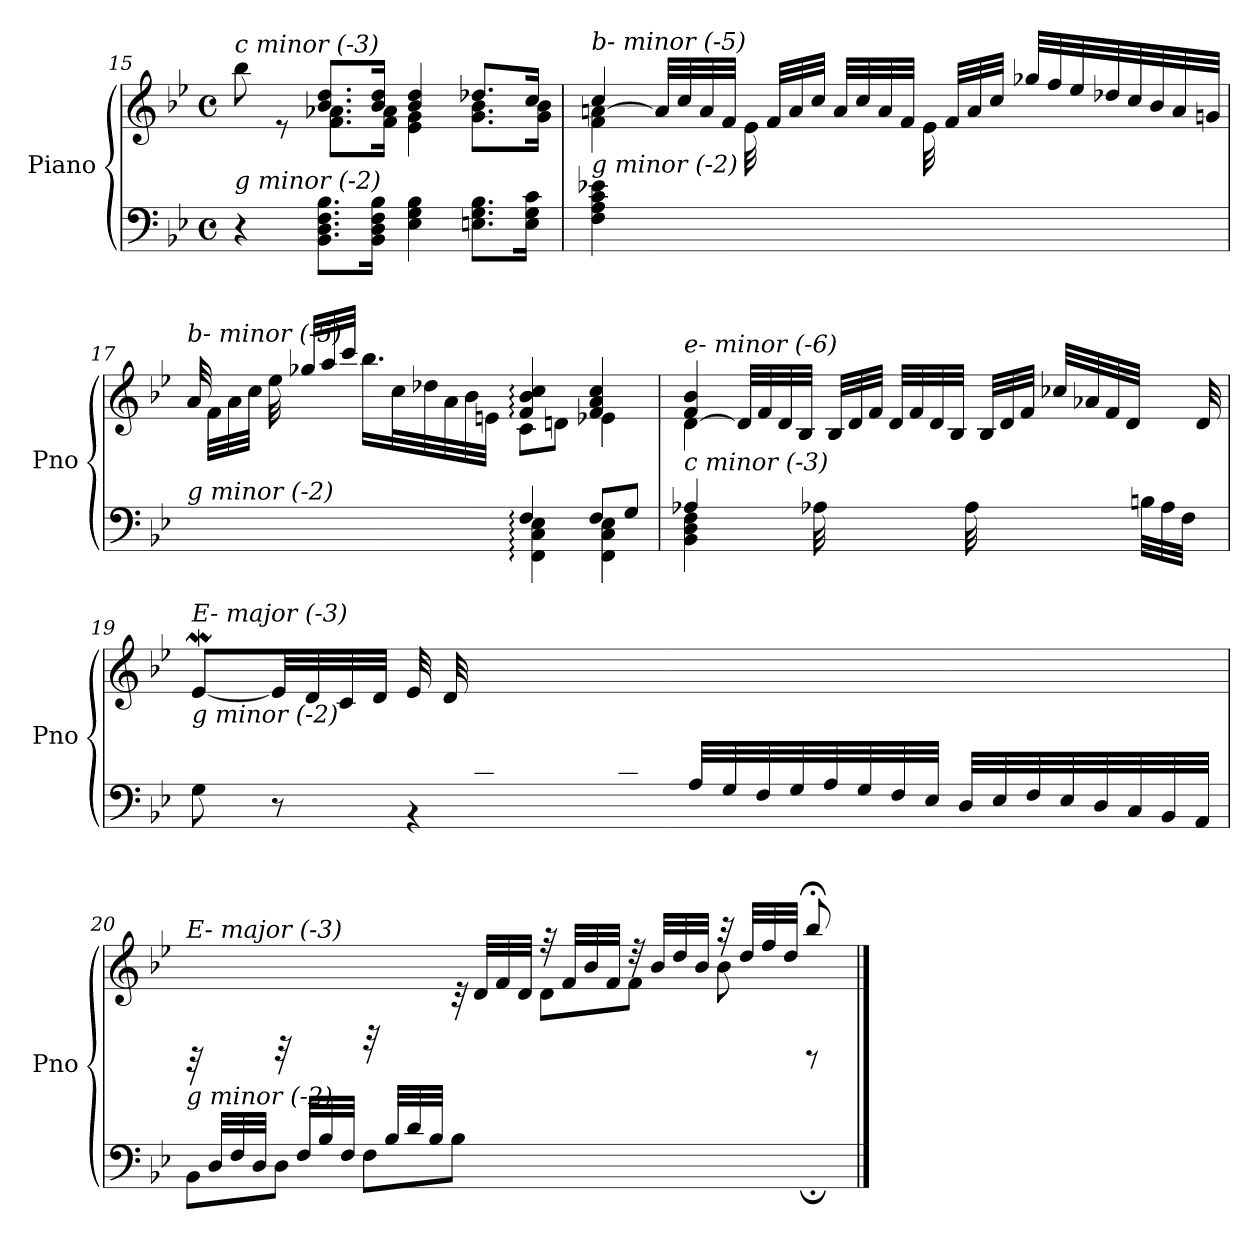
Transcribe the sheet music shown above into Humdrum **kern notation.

**kern	**kern
*part1	*part1
*staff2	*staff1
*I"Piano	*
*I'Pno	*
*clefF4	*clefG2
*k[b-e-]	*k[b-e-]
*M4/4	*M4/4
*met(c)	*met(c)
=15	=15
*^	*^
!	!	!LO:TX:i:t=c minor (-3)	!
!LO:TX:i:t=g minor (-2)	!	!	!
4ryy	4r	8bb-\	4ryy
.	.	8re	.
2.ryy	8.BB-\ 8.D\ 8.F\ 8.B-\L	8.b-/ 8.dd/L	8.f\ 8.a-X\L
.	16BB-\ 16D\ 16F\ 16B-\Jk	16b-/ 16dd/Jk	16f\ 16a-\Jk
.	4E-\ 4G\ 4B-\	4b-/ 4dd/	4e-\ 4g\
.	8.En\ 8.G\ 8.B-\L	8.dd-X/L	8.g\ 8.b-\L
.	16E\ 16G\ 16c\Jk	16cc/Jk	16g\ 16b-\Jk
!!LO:PB:g=z
=16	=16	=16	=16
*	*	*	*^
!	!	!LO:TX:i:t=b- minor (-5)	!	!
!LO:TX:i:t=g minor (-2)	!	!	!	!
4ryy	4F\ 4A\ 4c\ 4e-X\	4f\ [4an\	4cc/	4.ryy
2.ryy	8ryy	32a/LLL]	2.ryy	.
.	.	32cc/	.	.
.	.	32a/	.	.
.	.	32f/JJJ	.	.
.	32ryy	32ryy	.	32e-\
.	32ryy	32f/LLL	.	8..ryy
.	16ryy	32a/	.	.
.	.	32cc/JJJ	.	.
.	8ryy	32a/LLL	.	.
.	.	32cc/	.	.
.	.	32a/	.	.
.	.	32f/JJJ	.	.
.	32ryy	32ryy	.	32e-\
.	32ryy	32f/LLL	.	4ryy
.	16ryy	32a/	.	.
.	.	32cc/JJJ	.	.
.	4ryy	32gg-X/LLL	.	.
.	.	32ff/	.	.
.	.	32ee-/	.	.
.	.	32dd-X/	.	.
.	.	32cc/	.	.
.	.	32b-/	.	16.ryy
.	.	32a/	.	.
.	.	32gn/JJJ	.	.
=17	=17	=17	=17	=17
*	*^	*	*	*^
!	!	!	!LO:TX:i:t=b- minor (-5)	!	!	!
!LO:TX:i:t=g minor (-2)	!	!	!	!	!	!
2ryy	32ryy	2ryy	32a/	2ryy	32ryy	2ryy
.	8ryy	.	32ryy	.	32f\LLL	.
.	.	.	32ryy	.	32a\	.
.	.	.	32ryy	.	32cc\JJJ	.
.	.	.	32ryy	.	32ee-\	.
.	32ryy	.	32gg-X/LLL	.	16.ryy	.
.	16ryy	.	32aa/	.	.	.
.	.	.	32ccc/JJJ	.	.	.
.	4ryy	.	4ryy	.	16.bb-\LL	.
.	.	.	.	.	32cc\L	.
.	.	.	.	.	32dd-X\	.
.	.	.	.	.	32a\	.
.	.	.	.	.	32b-\	.
.	.	.	.	.	32en\JJJ	.
2ryy	4F:/	4FF\: 4C\: 4E-\:	4f/: 4b-/: 4cc/:	8c\L	2ryy	2ryy
.	.	.	.	8dn\J	.	.
.	8F/L	4FF\ 4C\ 4E-\	4f/ 4a/ 4cc/	4e-X\	.	.
.	8G/J	.	.	.	.	.
*	*	*	*	*	*v	*v
!!LO:LB:g=z
=18	=18	=18	=18	=18	=18
!	!	!	!LO:TX:i:t=e- minor (-6)	!	!
!LO:TX:i:t=c minor (-3)	!	!	!	!	!
4ryy	4A-X/	4BB-\ 4D\ 4F\	[4d\	4f/ 4b-/	4ryy
2.ryy	8ryy	2.ryy	32d/LLL]	2.ryy	2.ryy
.	.	.	32f/	.	.
.	.	.	32d/	.	.
.	.	.	32B-/JJJ	.	.
.	32A-X\	.	32ryy	.	.
.	32ryy	.	32B-/LLL	.	.
.	16ryy	.	32d/	.	.
.	.	.	32f/JJJ	.	.
.	8ryy	.	32d/LLL	.	.
.	.	.	32f/	.	.
.	.	.	32d/	.	.
.	.	.	32B-/JJJ	.	.
.	32A-\	.	32ryy	.	.
.	32ryy	.	32B-/LLL	.	.
.	16ryy	.	32d/	.	.
.	.	.	32f/JJJ	.	.
.	8ryy	.	32cc-X/LLL	.	.
.	.	.	32a-X/	.	.
.	.	.	32f/	.	.
.	.	.	32d/JJJ	.	.
.	32Bni\LLL	.	32ryy	.	.
.	32A-\	.	32ryy	.	.
.	32F\JJJ	.	32ryy	.	.
.	32ryy	.	32d/	.	.
*	*v	*v	*	*	*
*	*	*v	*v	*v
=19	=19	=19
!	!	!LO:TX:i:t=E- major (-3)
!LO:TX:i:t=g minor (-2)	!	!
4ryy	8G\	[8e-w/L
.	8r	32e-/LL]
.	.	32d/
.	.	32c/
.	.	32d/JJJ
16ryy	4r	32e-/LLL
.	.	32d/
32c/	.	8.ryy
32B-/	.	.
32An/	.	.
32B-/	.	.
32c/	.	.
32B-/JJJ	.	.
2ryy	32A/LLL	2ryy
.	32G/	.
.	32F/	.
.	32G/	.
.	32A/	.
.	32G/	.
.	32F/	.
.	32E-/JJJ	.
.	32D/LLL	.
.	32E-/	.
.	32F/	.
.	32E-/	.
.	32D/	.
.	32C/	.
.	32BB-/	.
.	32AA/JJJ	.
!!LO:LB:g=z
=20	=20	=20
*	*	*^
!	!	!LO:TX:i:t=E- major (-3)	!
!LO:TX:i:t=g minor (-2)	!	!	!
32ryy	8BB-\L	32rEE	2ryy
32D/LLL	.	16.ryy	.
32F/	.	.	.
32D/JJJ	.	.	.
32ryy	8D\J	32rGG	.
32F/LLL	.	16.ryy	.
32B-/	.	.	.
32F/JJJ	.	.	.
32ryy	8F\L	32rBB	.
32B-/LLL	.	16.ryy	.
32d/	.	.	.
32B-/JJJ	.	.	.
2ryy	8B-\J	32rc	.
.	.	32d/LLL	.
.	.	32f/	.
.	.	32d/JJJ	.
.	4.ryy	32r	8d\L
.	.	32f/LLL	.
.	.	32b-/	.
.	.	32f/JJJ	.
.	.	32rdd	8f\J
.	.	32b-/LLL	.
.	.	32dd/	.
.	.	32b-/JJJ	.
.	.	32raa	8b-\
.	.	32dd/LLL	.
.	.	32ff/	.
.	.	32dd/JJJ	.
8ryy	8r;ccc	8bb-;</	8ryy
*v	*v	*	*
*	*v	*v
==	==
*-	*-
